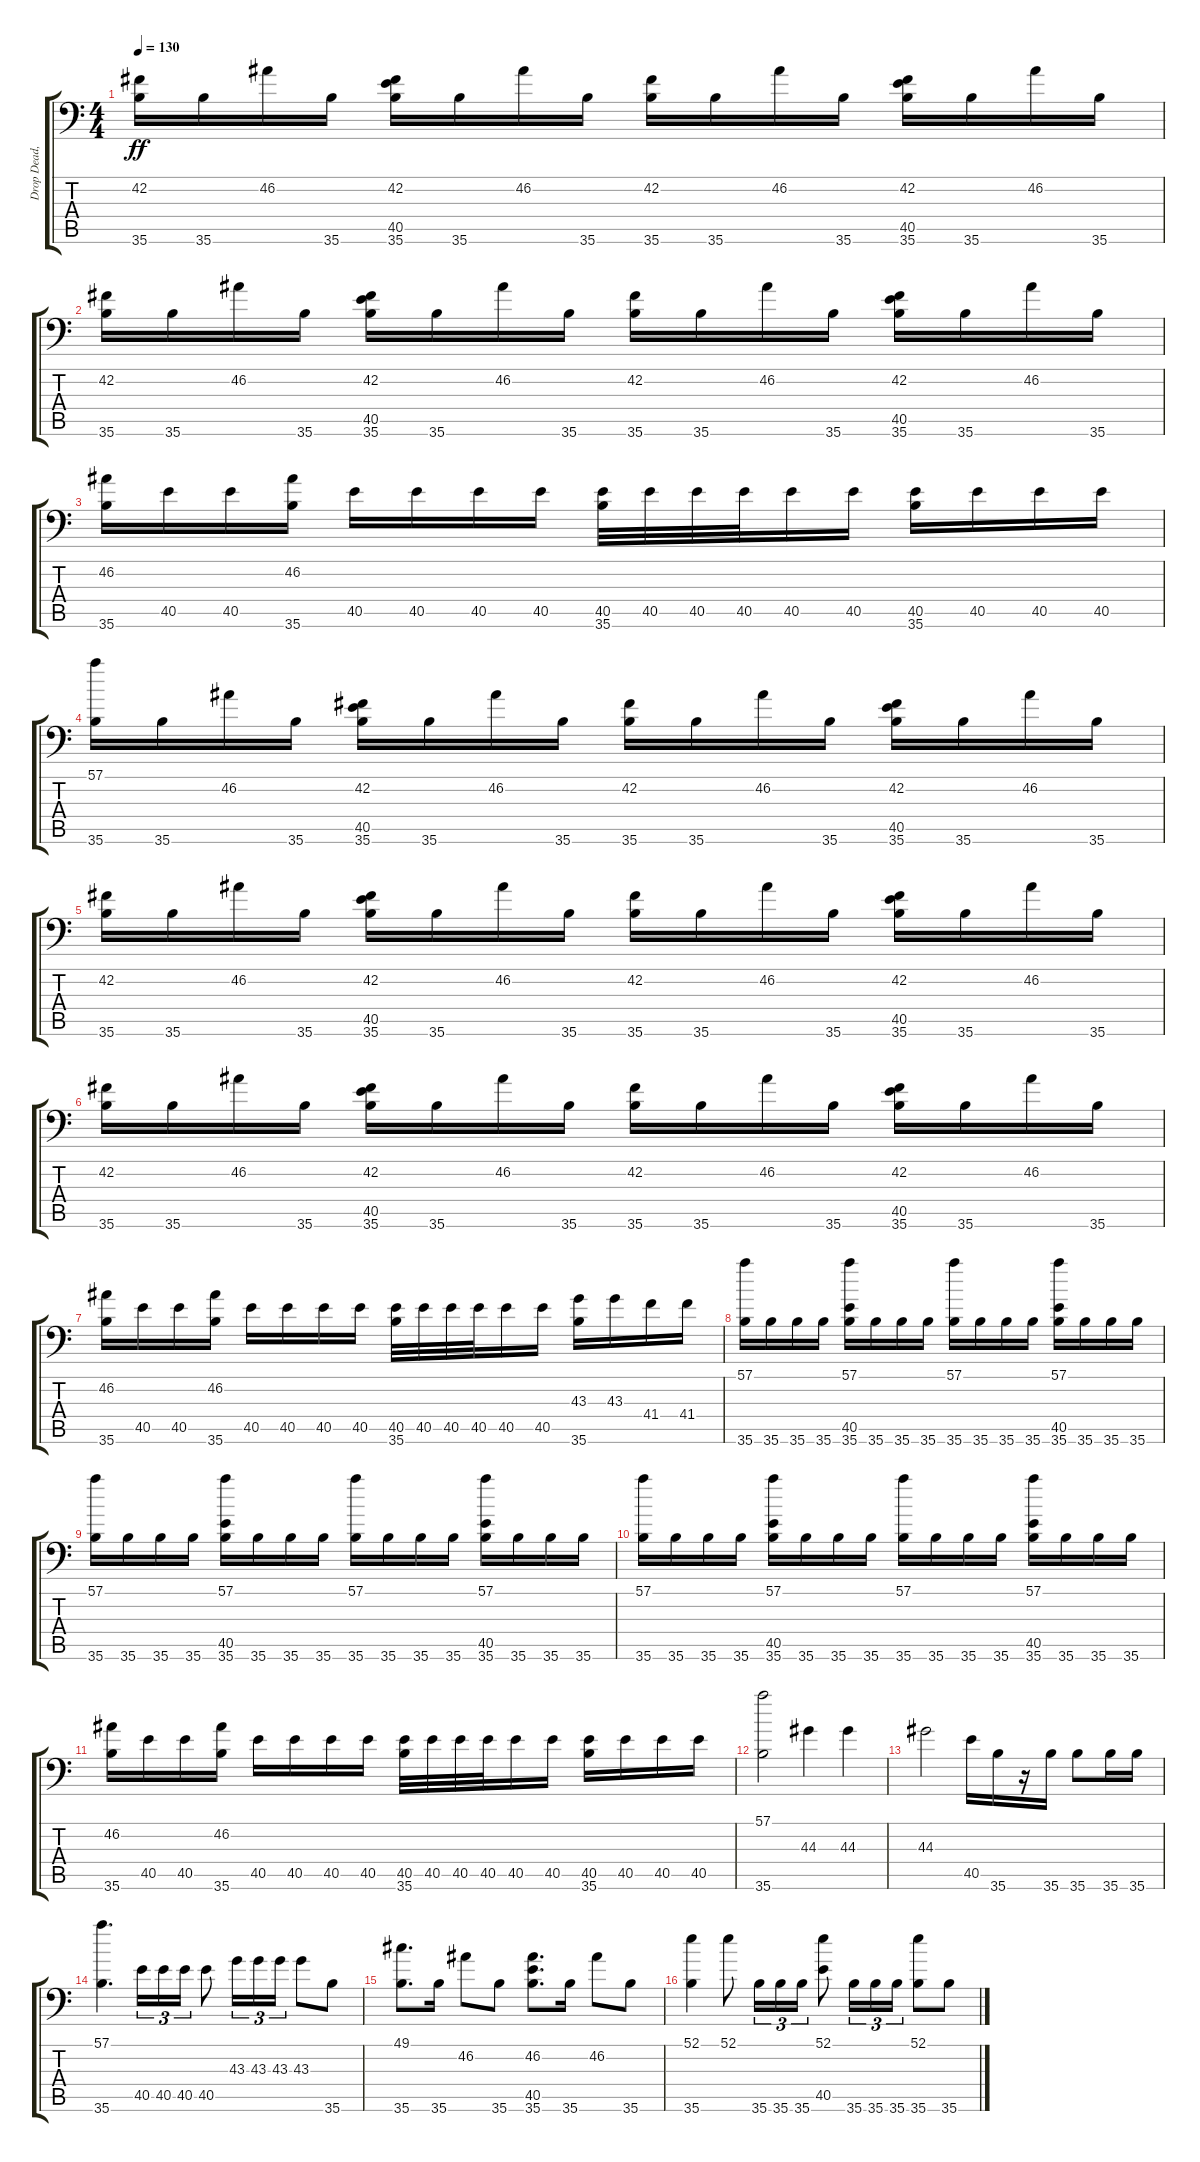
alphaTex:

\track ("Drop Dead, Johnny" "Drop Dead,") {instrument acousticgrandpiano}
\staff {score tabs}
\tuning (C-1 C-1 C-1 C-1 C-1 C-1) {hide}
\ts (4 4)
\tempo 130
\clef f4
\ks c
(42.2 35.6).16{dy ff} 35.6.16 46.2.16 35.6.16 (42.2 40.5 35.6).16 35.6.16 46.2.16 35.6.16 (42.2 35.6).16 35.6.16 46.2.16 35.6.16 (42.2 40.5 35.6).16 35.6.16 46.2.16 35.6.16 |
(42.2 35.6).16 35.6.16 46.2.16 35.6.16 (42.2 40.5 35.6).16 35.6.16 46.2.16 35.6.16 (42.2 35.6).16 35.6.16 46.2.16 35.6.16 (42.2 40.5 35.6).16 35.6.16 46.2.16 35.6.16 |
(46.2 35.6).16 40.5.16 40.5.16 (46.2 35.6).16 40.5.16 40.5.16 40.5.16 40.5.16 (40.5 35.6).32 40.5.32 40.5.32 40.5.32 40.5.16 40.5.16 (40.5 35.6).16 40.5.16 40.5.16 40.5.16 |
(57.1 35.6).16 35.6.16 46.2.16 35.6.16 (42.2 40.5 35.6).16 35.6.16 46.2.16 35.6.16 (42.2 35.6).16 35.6.16 46.2.16 35.6.16 (42.2 40.5 35.6).16 35.6.16 46.2.16 35.6.16 |
(42.2 35.6).16 35.6.16 46.2.16 35.6.16 (42.2 40.5 35.6).16 35.6.16 46.2.16 35.6.16 (42.2 35.6).16 35.6.16 46.2.16 35.6.16 (42.2 40.5 35.6).16 35.6.16 46.2.16 35.6.16 |
(42.2 35.6).16 35.6.16 46.2.16 35.6.16 (42.2 40.5 35.6).16 35.6.16 46.2.16 35.6.16 (42.2 35.6).16 35.6.16 46.2.16 35.6.16 (42.2 40.5 35.6).16 35.6.16 46.2.16 35.6.16 |
(46.2 35.6).16 40.5.16 40.5.16 (46.2 35.6).16 40.5.16 40.5.16 40.5.16 40.5.16 (40.5 35.6).32 40.5.32 40.5.32 40.5.32 40.5.16 40.5.16 (43.3 35.6).16 43.3.16 41.4.16 41.4.16 |
(57.1 35.6).16 35.6.16 35.6.16 35.6.16 (57.1 40.5 35.6).16 35.6.16 35.6.16 35.6.16 (57.1 35.6).16 35.6.16 35.6.16 35.6.16 (57.1 40.5 35.6).16 35.6.16 35.6.16 35.6.16 |
(57.1 35.6).16 35.6.16 35.6.16 35.6.16 (57.1 40.5 35.6).16 35.6.16 35.6.16 35.6.16 (57.1 35.6).16 35.6.16 35.6.16 35.6.16 (57.1 40.5 35.6).16 35.6.16 35.6.16 35.6.16 |
(57.1 35.6).16 35.6.16 35.6.16 35.6.16 (57.1 40.5 35.6).16 35.6.16 35.6.16 35.6.16 (57.1 35.6).16 35.6.16 35.6.16 35.6.16 (57.1 40.5 35.6).16 35.6.16 35.6.16 35.6.16 |
(46.2 35.6).16 40.5.16 40.5.16 (46.2 35.6).16 40.5.16 40.5.16 40.5.16 40.5.16 (40.5 35.6).32 40.5.32 40.5.32 40.5.32 40.5.16 40.5.16 (40.5 35.6).16 40.5.16 40.5.16 40.5.16 |
(57.1 35.6).2 44.3.4 44.3.4 |
44.3.2 40.5.16 35.6.16 r.16 35.6.16 35.6.8 35.6.16 35.6.16 |
(57.1 35.6).4{d} 40.5.16{tu (3 2)} 40.5.16{tu (3 2)} 40.5.16{tu (3 2)} 40.5.8 43.3.16{tu (3 2)} 43.3.16{tu (3 2)} 43.3.16{tu (3 2)} 43.3.8 35.6.8 |
(49.1 35.6).8{d} 35.6.16 46.2.8 35.6.8 (46.2 40.5 35.6).8{d} 35.6.16 46.2.8 35.6.8 |
(52.1 35.6).4 52.1.8 35.6.16{tu (3 2)} 35.6.16{tu (3 2)} 35.6.16{tu (3 2)} (52.1 40.5).8 35.6.16{tu (3 2)} 35.6.16{tu (3 2)} 35.6.16{tu (3 2)} (52.1 35.6).8 35.6.8
